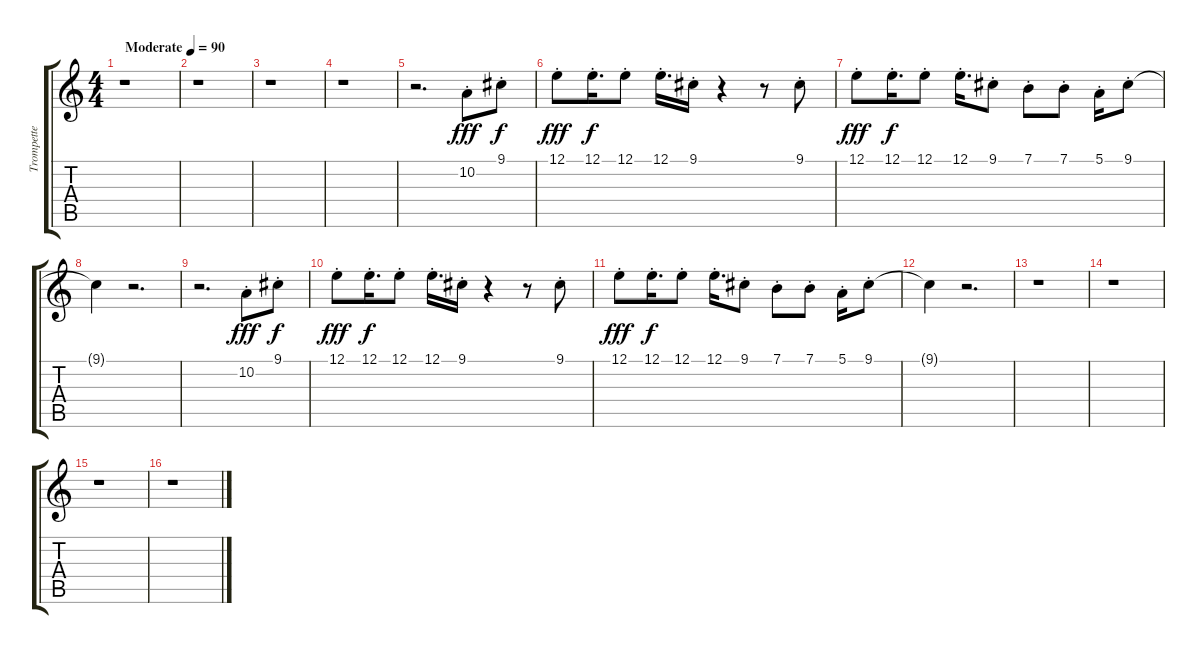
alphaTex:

\track ("Trompette" "Trompette") {instrument trumpet}
\staff {score tabs}
\tuning (E4 B3 G3 D3 A2 E2) {hide}
\ts (4 4)
\tempo (90 "Moderate")
\clef g2
\ks c
r.1{dy fff instrument trumpet} |
r.1 |
r.1 |
r.1 |
r.2{d} 10.2{st}.8 9.1{st}.8{dy f} |
12.1{st}.8{dy fff} 12.1{st}.16{d dy f} 12.1{st}.8 12.1{st}.16{d} 9.1{st}.16 r.4 r.8 9.1{st}.8 |
12.1{st}.8{dy fff} 12.1{st}.16{d dy f} 12.1{st}.8 12.1{st}.16{d} 9.1{st}.8 7.1{st}.8 7.1{st}.8 5.1{st}.16 9.1{st}.8 |
9.1{t}.4 r.2{d} |
r.2{d} 10.2{st}.8{dy fff} 9.1{st}.8{dy f} |
12.1{st}.8{dy fff} 12.1{st}.16{d dy f} 12.1{st}.8 12.1{st}.16{d} 9.1{st}.16 r.4 r.8 9.1{st}.8 |
12.1{st}.8{dy fff} 12.1{st}.16{d dy f} 12.1{st}.8 12.1{st}.16{d} 9.1{st}.8 7.1{st}.8 7.1{st}.8 5.1{st}.16 9.1{st}.8 |
9.1{t}.4 r.2{d} |
r.1 |
r.1 |
r.1 |
r.1
